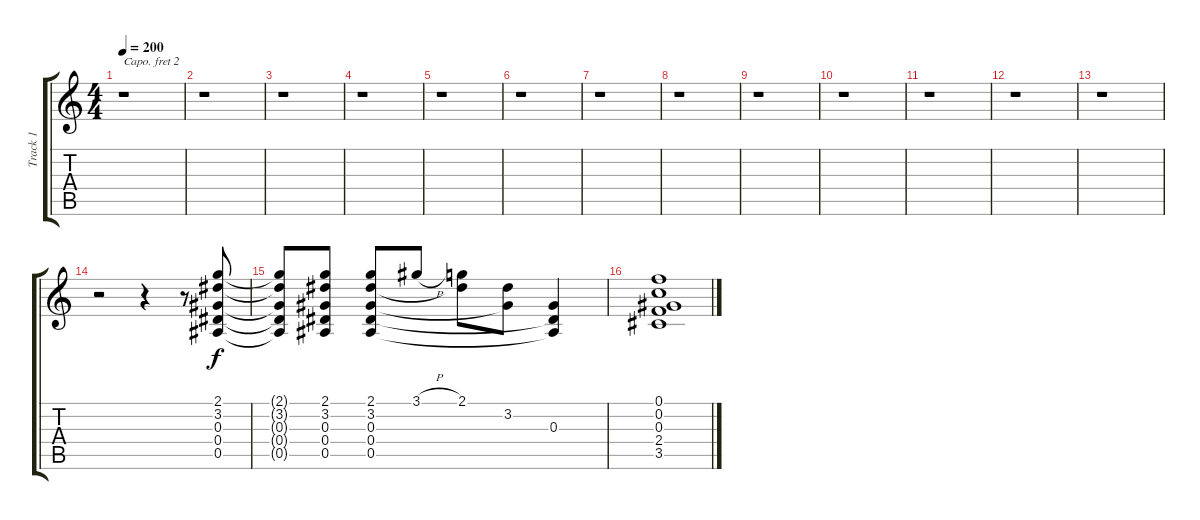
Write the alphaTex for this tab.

\track ("Track 1" "Track 1") {instrument acousticguitarsteel}
\staff {score tabs}
\capo 2
\tuning (Eb4 Bb3 Gb3 Db3 Ab2 Eb2) {hide}
\ts (4 4)
\tempo 200
\clef g2
\ks c
r.1{dy f} |
r.1 |
r.1 |
r.1 |
r.1 |
r.1 |
r.1 |
r.1 |
r.1 |
r.1 |
r.1 |
r.1 |
r.1 |
r.2 r.4 r.8 (2.1 3.2 0.3 0.4 0.5).8 |
(2.1{t} 3.2{t} 0.3{t} 0.4{t} 0.5{t}).8 (2.1 3.2 0.3 0.4 0.5).8 (2.1 3.2 0.3 0.4 0.5).8 3.1{h}.8 (2.1 3.2{t}).8 (3.2 0.3{t}).8 (0.3 0.4{t} 0.5{t}).4 |
(0.1 0.2 0.3 2.4 3.5).1
